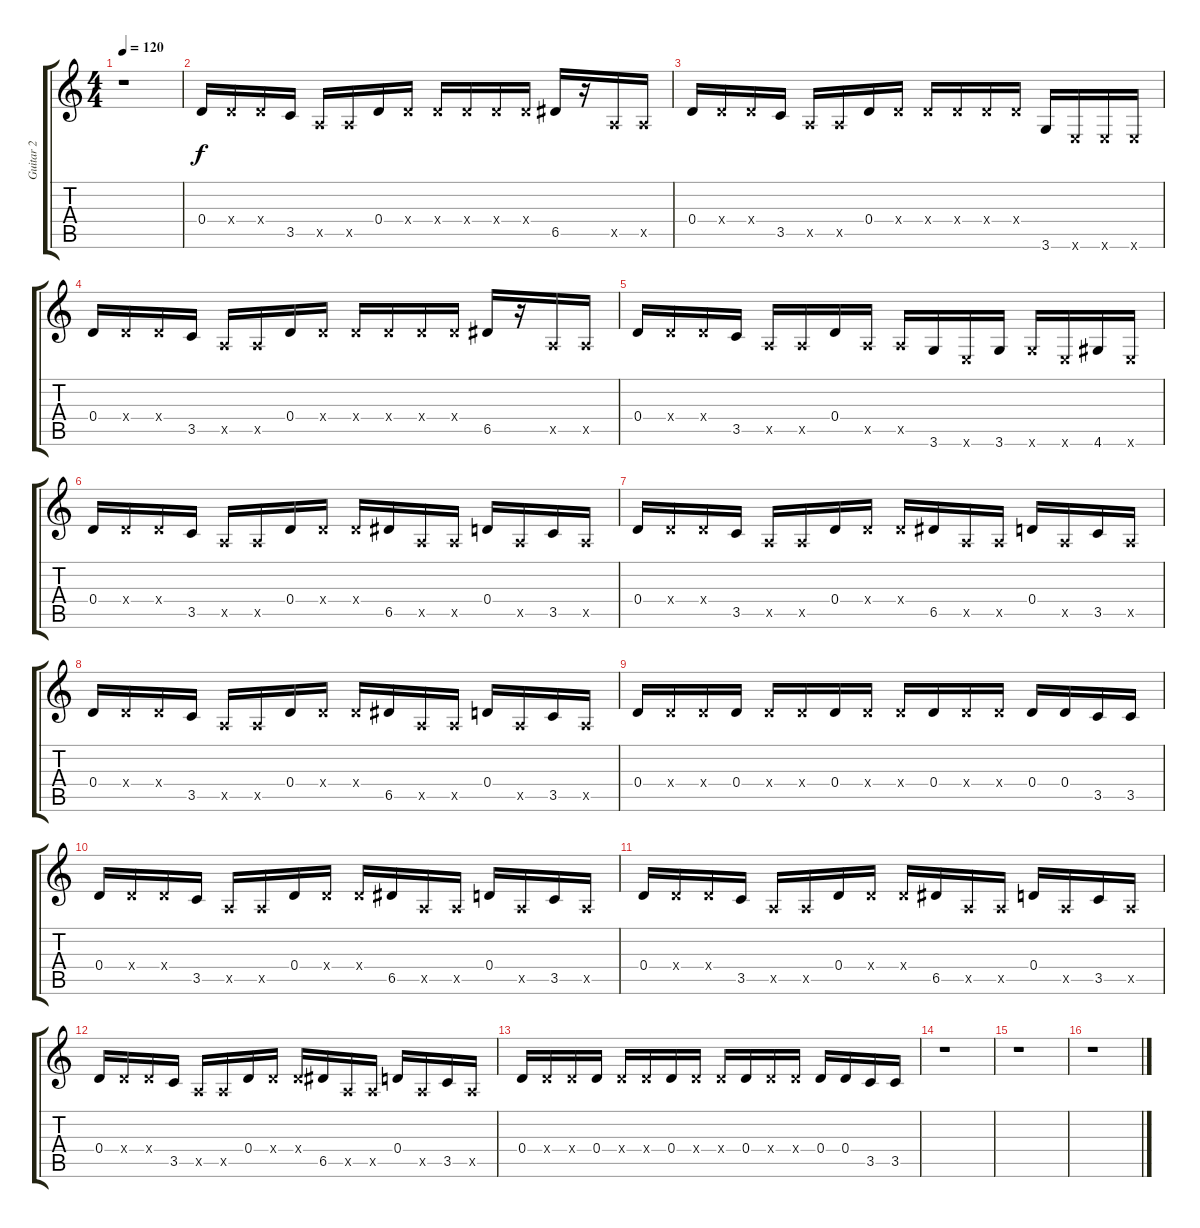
\track ("Guitar 2" "Guitar 2") {instrument distortionguitar}
\staff {score tabs}
\tuning (E4 B3 G3 D3 A2 E2) {hide}
\ts (4 4)
\tempo 120
\clef g2
\ks c
r.1{dy f instrument distortionguitar} |
0.4.16 0.4{x}.16 0.4{x}.16 3.5.16 0.5{x}.16 0.5{x}.16 0.4.16 0.4{x}.16 0.4{x}.16 0.4{x}.16 0.4{x}.16 0.4{x}.16 6.5.16 r.16 0.5{x}.16 0.5{x}.16 |
0.4.16 0.4{x}.16 0.4{x}.16 3.5.16 0.5{x}.16 0.5{x}.16 0.4.16 0.4{x}.16 0.4{x}.16 0.4{x}.16 0.4{x}.16 0.4{x}.16 3.6.16 0.6{x}.16 0.6{x}.16 0.6{x}.16 |
0.4.16 0.4{x}.16 0.4{x}.16 3.5.16 0.5{x}.16 0.5{x}.16 0.4.16 0.4{x}.16 0.4{x}.16 0.4{x}.16 0.4{x}.16 0.4{x}.16 6.5.16 r.16 0.5{x}.16 0.5{x}.16 |
0.4.16 0.4{x}.16 0.4{x}.16 3.5.16 0.5{x}.16 0.5{x}.16 0.4.16 0.5{x}.16 0.5{x}.16 3.6.16 0.6{x}.16 3.6.16 3.6{x}.16 0.6{x}.16 4.6.16 0.6{x}.16 |
0.4.16 0.4{x}.16 0.4{x}.16 3.5.16 0.5{x}.16 0.5{x}.16 0.4.16 0.4{x}.16 0.4{x}.16 6.5.16 0.5{x}.16 0.5{x}.16 0.4.16 0.5{x}.16 3.5.16 0.5{x}.16 |
0.4.16 0.4{x}.16 0.4{x}.16 3.5.16 0.5{x}.16 0.5{x}.16 0.4.16 0.4{x}.16 0.4{x}.16 6.5.16 0.5{x}.16 0.5{x}.16 0.4.16 0.5{x}.16 3.5.16 0.5{x}.16 |
0.4.16 0.4{x}.16 0.4{x}.16 3.5.16 0.5{x}.16 0.5{x}.16 0.4.16 0.4{x}.16 0.4{x}.16 6.5.16 0.5{x}.16 0.5{x}.16 0.4.16 0.5{x}.16 3.5.16 0.5{x}.16 |
0.4.16 0.4{x}.16 0.4{x}.16 0.4.16 0.4{x}.16 0.4{x}.16 0.4.16 0.4{x}.16 0.4{x}.16 0.4.16 0.4{x}.16 0.4{x}.16 0.4.16 0.4.16 3.5.16 3.5.16 |
0.4.16 0.4{x}.16 0.4{x}.16 3.5.16 0.5{x}.16 0.5{x}.16 0.4.16 0.4{x}.16 0.4{x}.16 6.5.16 0.5{x}.16 0.5{x}.16 0.4.16 0.5{x}.16 3.5.16 0.5{x}.16 |
0.4.16 0.4{x}.16 0.4{x}.16 3.5.16 0.5{x}.16 0.5{x}.16 0.4.16 0.4{x}.16 0.4{x}.16 6.5.16 0.5{x}.16 0.5{x}.16 0.4.16 0.5{x}.16 3.5.16 0.5{x}.16 |
0.4.16 0.4{x}.16 0.4{x}.16 3.5.16 0.5{x}.16 0.5{x}.16 0.4.16 0.4{x}.16 0.4{x}.16 6.5.16 0.5{x}.16 0.5{x}.16 0.4.16 0.5{x}.16 3.5.16 0.5{x}.16 |
0.4.16 0.4{x}.16 0.4{x}.16 0.4.16 0.4{x}.16 0.4{x}.16 0.4.16 0.4{x}.16 0.4{x}.16 0.4.16 0.4{x}.16 0.4{x}.16 0.4.16 0.4.16 3.5.16 3.5.16 |
r.1 |
r.1 |
r.1
